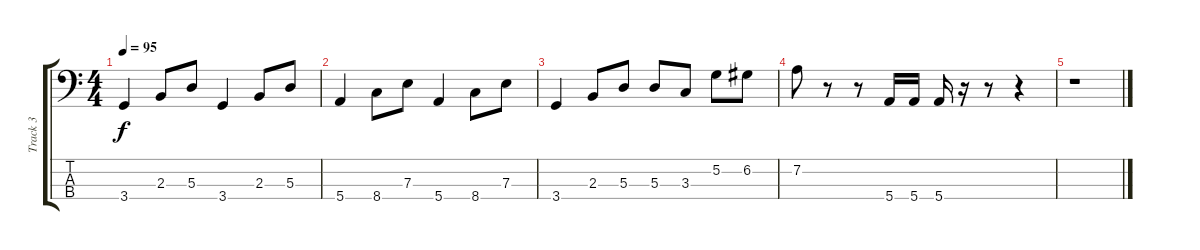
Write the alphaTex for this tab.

\track ("Track 3" "Track 3") {instrument electricbassfinger}
\staff {score tabs}
\tuning (G2 D2 A1 E1) {hide}
\ts (4 4)
\tempo 95
\clef f4
\ks c
3.4.4{dy f} 2.3.8 5.3.8 3.4.4 2.3.8 5.3.8 |
5.4.4 8.4.8 7.3.8 5.4.4 8.4.8 7.3.8 |
3.4.4 2.3.8 5.3.8 5.3.8 3.3.8 5.2.8 6.2.8 |
7.2.8 r.8 r.8 5.4.16 5.4.16 5.4.16 r.16 r.8 r.4 |
r.1
